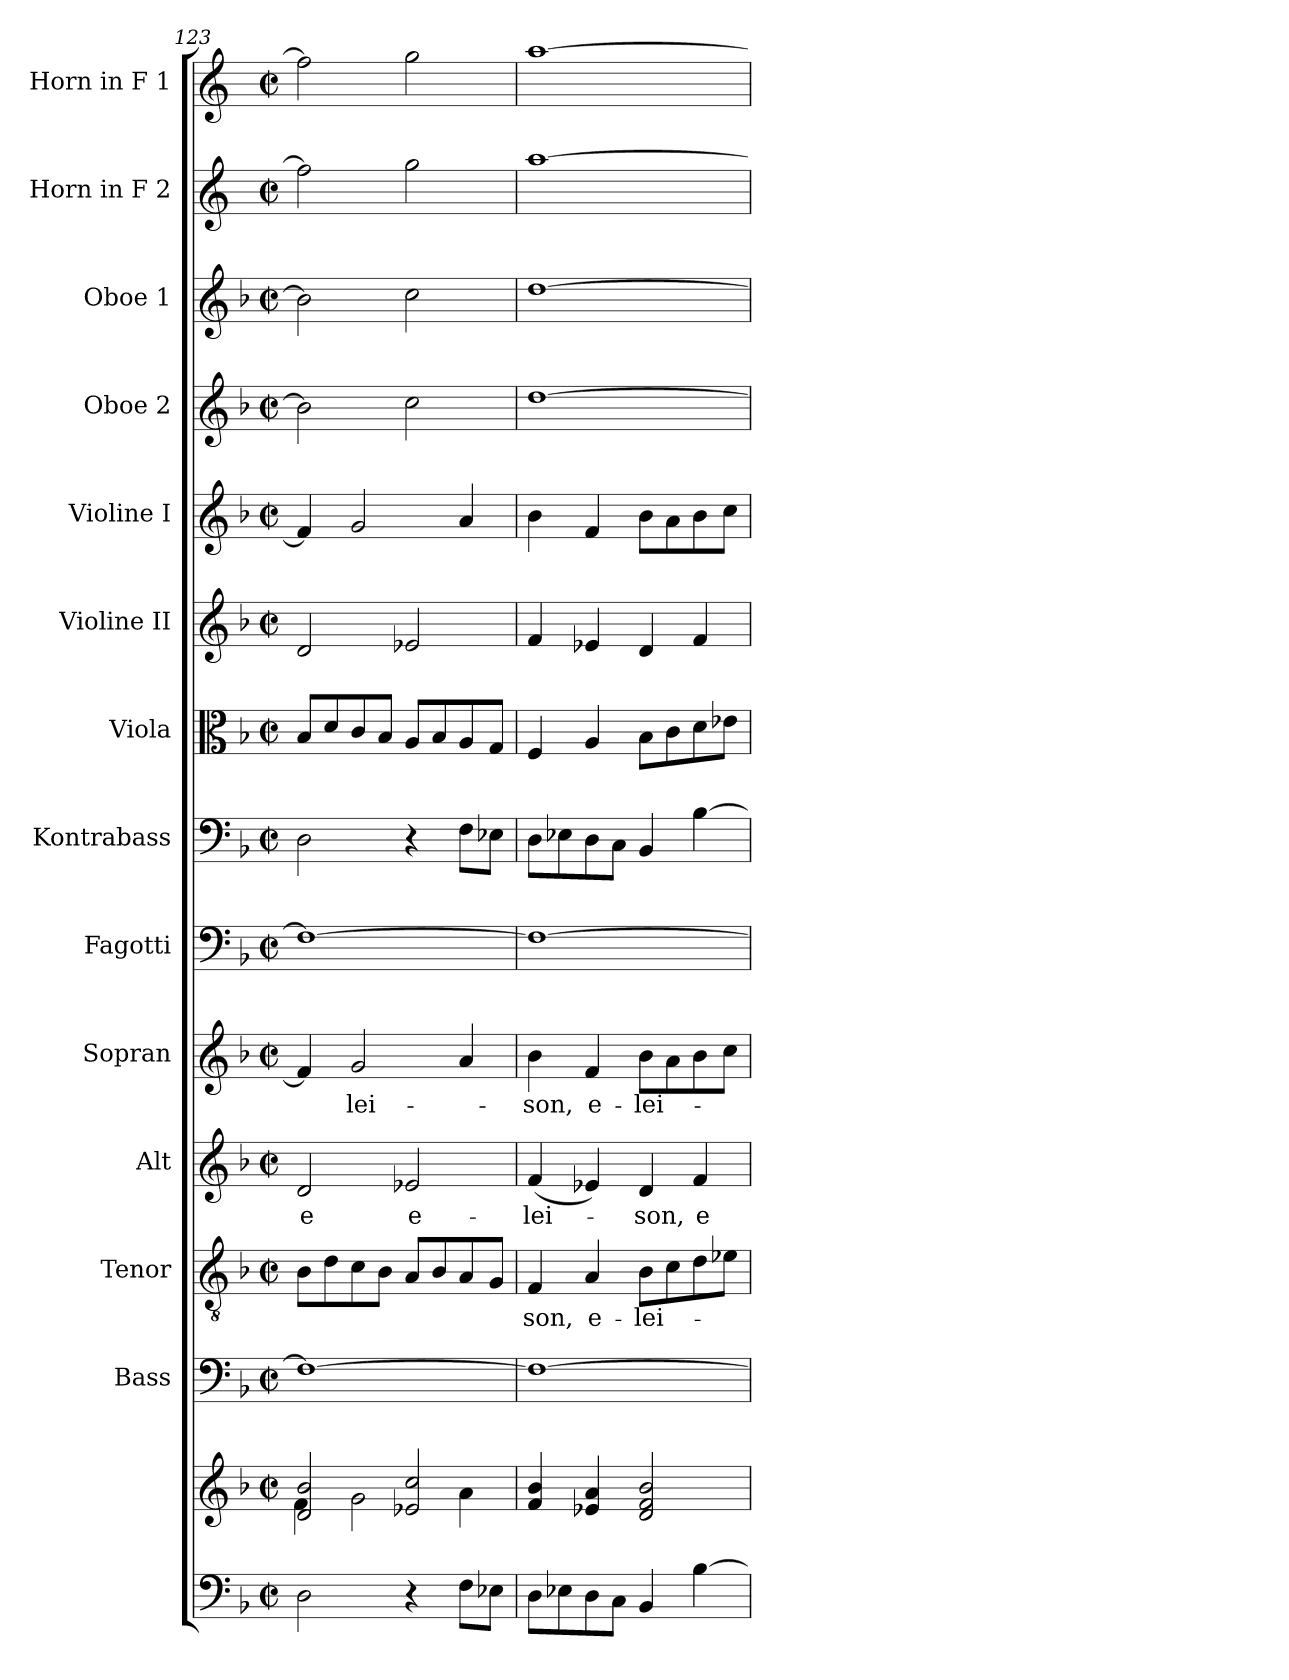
**kern	**kern	**kern	**kern	**text	**kern	**text	**kern	**text	**kern	**kern	**kern	**kern	**kern	**kern	**kern	**kern	**kern
*part14	*part14	*part13	*part12	*part12	*part11	*part11	*part10	*part10	*part9	*part8	*part7	*part6	*part5	*part4	*part3	*part2	*part1
*staff15	*staff14	*staff13	*staff12	*staff12	*staff11	*staff11	*staff10	*staff10	*staff9	*staff8	*staff7	*staff6	*staff5	*staff4	*staff3	*staff2	*staff1
*	*	*I"Bass	*I"Tenor	*	*I"Alt	*	*I"Sopran	*	*I"Fagotti	*I"Kontrabass	*I"Viola	*I"Violine II	*I"Violine I	*I"Oboe 2	*I"Oboe 1	*I"Horn in F 2	*I"Horn in F 1
*	*	*I'B.	*I'T.	*	*I'A.	*	*I'S.	*	*I'Fg.	*I'Kb.	*I'Vla.	*I'Vl. II	*I'Vl. I	*I'Ob. 2	*I'Ob. 1	*	*
*clefF4	*clefG2	*clefF4	*clefGv2	*	*clefG2	*	*clefG2	*	*clefF4	*clefF4	*clefC3	*clefG2	*clefG2	*clefG2	*clefG2	*clefG2	*clefG2
*	*	*	*	*	*	*	*	*	*	*ITrd7c12	*	*	*	*	*	*ITrd4c7	*ITrd4c7
*k[b-]	*k[b-]	*k[b-]	*k[b-]	*	*k[b-]	*	*k[b-]	*	*k[b-]	*k[b-]	*k[b-]	*k[b-]	*k[b-]	*k[b-]	*k[b-]	*k[b-]	*k[b-]
*F:	*F:	*F:	*F:	*	*F:	*	*F:	*	*F:	*F:	*F:	*F:	*F:	*F:	*F:	*F:	*F:
*M2/2	*M2/2	*M2/2	*M2/2	*	*M2/2	*	*M2/2	*	*M2/2	*M2/2	*M2/2	*M2/2	*M2/2	*M2/2	*M2/2	*M2/2	*M2/2
*met(c|)	*met(c|)	*met(c|)	*met(c|)	*	*met(c|)	*	*met(c|)	*	*met(c|)	*met(c|)	*met(c|)	*met(c|)	*met(c|)	*met(c|)	*met(c|)	*met(c|)	*met(c|)
=123	=123	=123	=123	=123	=123	=123	=123	=123	=123	=123	=123	=123	=123	=123	=123	=123	=123
*	*^	*	*	*	*	*	*	*	*	*	*	*	*	*	*	*	*
!	!	!	!	!	!	!	!LO:LY:b	!	!	!	!	!	!	!	!	!	!	!
2D\	2d/ 2b-/	4f\	1F_	8B-\L	.	2d/	-e	4f/]	.	1F_	2DD\	8B-/L	2d/	4f/]	2b-\]	2b-\]	2b-\]	2b-\]
.	.	.	.	8d\	.	.	.	.	.	.	.	8d/	.	.	.	.	.	.
!	!	!	!	!	!	!	!	!	!LO:LY:b	!	!	!	!	!	!	!	!	!
.	.	2g\	.	8c\	.	.	.	2g/	-lei-	.	.	8c/	.	2g/	.	.	.	.
.	.	.	.	8B-\J	.	.	.	.	.	.	.	8B-/J	.	.	.	.	.	.
!	!	!	!	!	!	!	!LO:LY:b	!	!	!	!	!	!	!	!	!	!	!
4r	2e-X/ 2cc/	.	.	8A/L	.	2e-X/	e-	.	.	.	4r	8A/L	2e-X/	.	2cc\	2cc\	2cc\	2cc\
.	.	.	.	8B-/	.	.	.	.	.	.	.	8B-/	.	.	.	.	.	.
8F\L	.	4a\	.	8A/	.	.	.	4a/	.	.	8FF\L	8A/	.	4a/	.	.	.	.
8E-X\J	.	.	.	8G/J	.	.	.	.	.	.	8EE-X\J	8G/J	.	.	.	.	.	.
*	*v	*v	*	*	*	*	*	*	*	*	*	*	*	*	*	*	*	*
!!LO:PB:g=z
=124	=124	=124	=124	=124	=124	=124	=124	=124	=124	=124	=124	=124	=124	=124	=124	=124	=124
!	!	!	!	!LO:LY:b	!	!LO:LY:b	!	!LO:LY:b	!	!	!	!	!	!	!	!	!
8D\L	4f/ 4b-/	1F_	4F/	-son,	(<4f/	-lei-	4b-\	-son,	1F_	8DD\L	4F/	4f/	4b-\	[1dd	[1dd	[1dd	[1dd
8E-X\	.	.	.	.	.	.	.	.	.	8EE-X\	.	.	.	.	.	.	.
!	!	!	!	!LO:LY:b	!	!	!	!LO:LY:b	!	!	!	!	!	!	!	!	!
8D\	4e-X/ 4a/	.	4A/	e-	4e-X/)	.	4f/	e-	.	8DD\	4A/	4e-X/	4f/	.	.	.	.
8C\J	.	.	.	.	.	.	.	.	.	8CC\J	.	.	.	.	.	.	.
!	!	!	!	!LO:LY:b	!	!LO:LY:b	!	!LO:LY:b	!	!	!	!	!	!	!	!	!
4BB-/	2d/ 2f/ 2b-/	.	8B-\L	-lei-	4d/	-son,	8b-\L	-lei-	.	4BBB-/	8B-\L	4d/	8b-\L	.	.	.	.
.	.	.	8c\	.	.	.	8a\	.	.	.	8c\	.	8a\	.	.	.	.
!	!	!	!	!	!	!LO:LY:b	!	!	!	!	!	!	!	!	!	!	!
[4B-\	.	.	8d\	.	4f/	e-	8b-\	.	.	[4BB-\	8d\	4f/	8b-\	.	.	.	.
.	.	.	8e-X\J	.	.	.	8cc\J	.	.	.	8e-X\J	.	8cc\J	.	.	.	.
=	=	=	=	=	=	=	=	=	=	=	=	=	=	=	=	=	=
*-	*-	*-	*-	*-	*-	*-	*-	*-	*-	*-	*-	*-	*-	*-	*-	*-	*-
